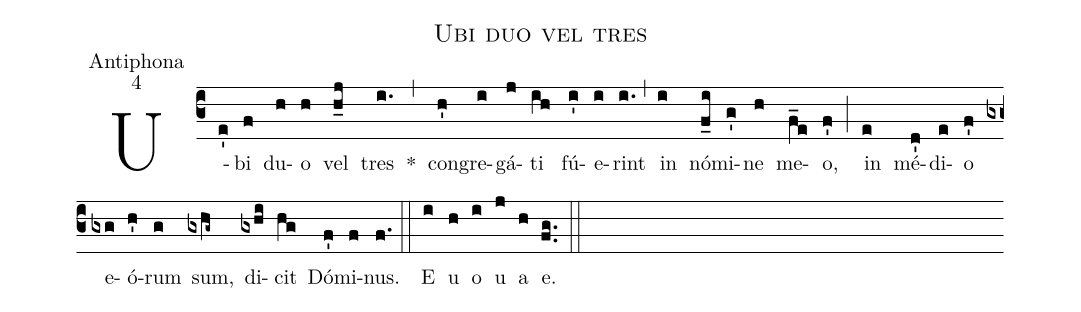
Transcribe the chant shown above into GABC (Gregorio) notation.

name:Ubi duo vel tres;
office-part:Antiphona;
mode:4;
%%
(c3) U(e')bi(f) du(h)o(h) vel(h_j) tres(i.) *(,) con(h')gre(i)gá(j)ti(ih) fú(i')e(i)rint(i.) (,) in(i) nó(f_i)mi(g')ne(h) me(f_e)o,(f') (;) in(e) mé(d')di(e)o(f') e(gxg)ó(h')rum(g) sum,(gxhg~) di(gxhi)cit(hg) Dó(f')mi(f)nus.(f.) (::) <eu>E(i) u(h) o(i) u(j) a(h) e.</eu>(fg..) (::)
